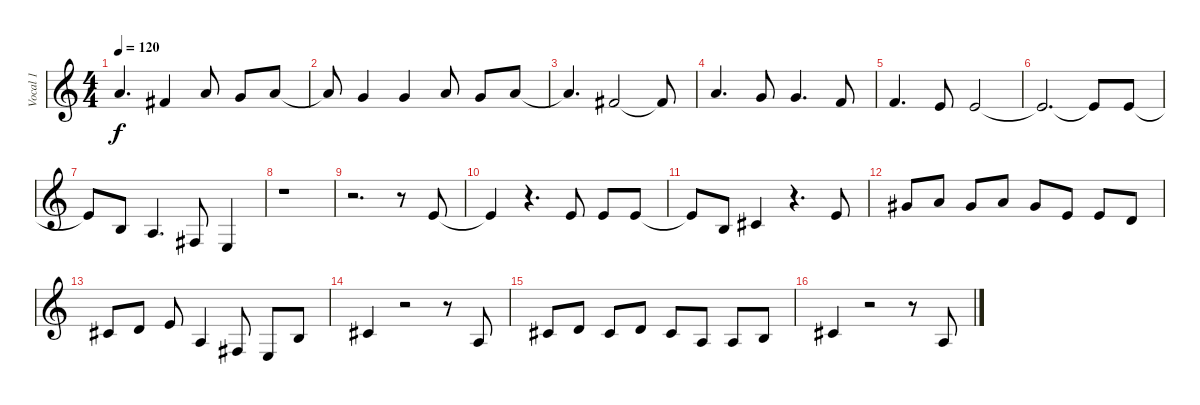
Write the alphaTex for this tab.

\track ("Vocal 1" "Vocal 1") {instrument lead2sawtooth}
\staff {score}
\tuning (E4 B3 G3 D3 A2 E2) {hide}
\ts (4 4)
\tempo 120
\clef g2
\ks c
5.1{t}.4{d dy f} 2.1.4 5.1.8 3.1.8 5.1.8 |
5.1{t}.8 3.1.4 3.1.4 5.1.8 3.1.8 5.1.8 |
5.1{t}.4{d} 2.1.2 2.1{t}.8 |
5.1.4{d} 3.1.8 3.1.4{d} 1.1.8 |
1.1.4{d} 0.1.8 0.1.2 |
0.1{t}.2{d} 0.1{t}.8 0.1.8{volume 7} |
0.1{t}.8 0.2.8{volume 6} 2.3.4{d volume 6} 4.4.8{volume 4} 2.4.4{volume 4} |
r.1 |
r.2{d} r.8 0.1.8{volume 13} |
0.1{t}.4 r.4{d} 0.1.8 0.1.8 0.1.8 |
0.1{t}.8 0.2.8 2.2.4 r.4{d} 0.1.8 |
4.1.8 5.1.8 4.1.8 5.1.8 4.1.8 5.2.8 5.2.8 3.2.8 |
2.2.8 3.2.8 0.1.8 2.3.4 4.4.8 2.4.8 0.2.8 |
2.2.4 r.2 r.8 2.3.8 |
2.2.8 3.2.8 2.2.8 3.2.8 2.2.8 2.3.8 2.3.8 0.2.8 |
2.2.4 r.2 r.8 2.3.8
